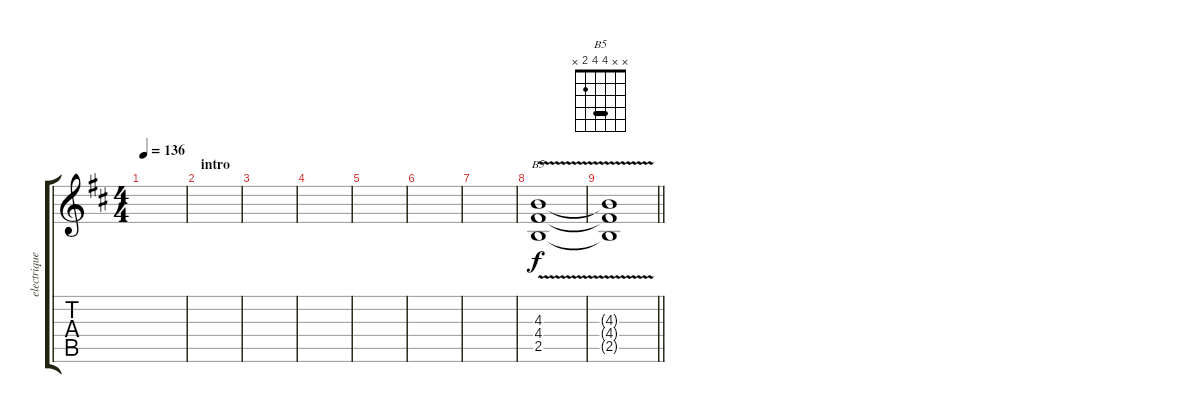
\track ("electrique" "electrique") {instrument distortionguitar}
\staff {score tabs}
\tuning (E4 B3 G3 D3 A2 E2) {hide}
\chord ("B5" x x 4 4 2 x) {barre 4}
\ts (4 4)
\tempo 136
\clef g2
\ks d
|
\section ("" "intro")
|
|
|
|
|
|
(4.3{v} 4.4{v} 2.5{v}).1{ch "B5"} |
\barLineRight lightlight
(4.3{t} 4.4{t} 2.5{t}).1
